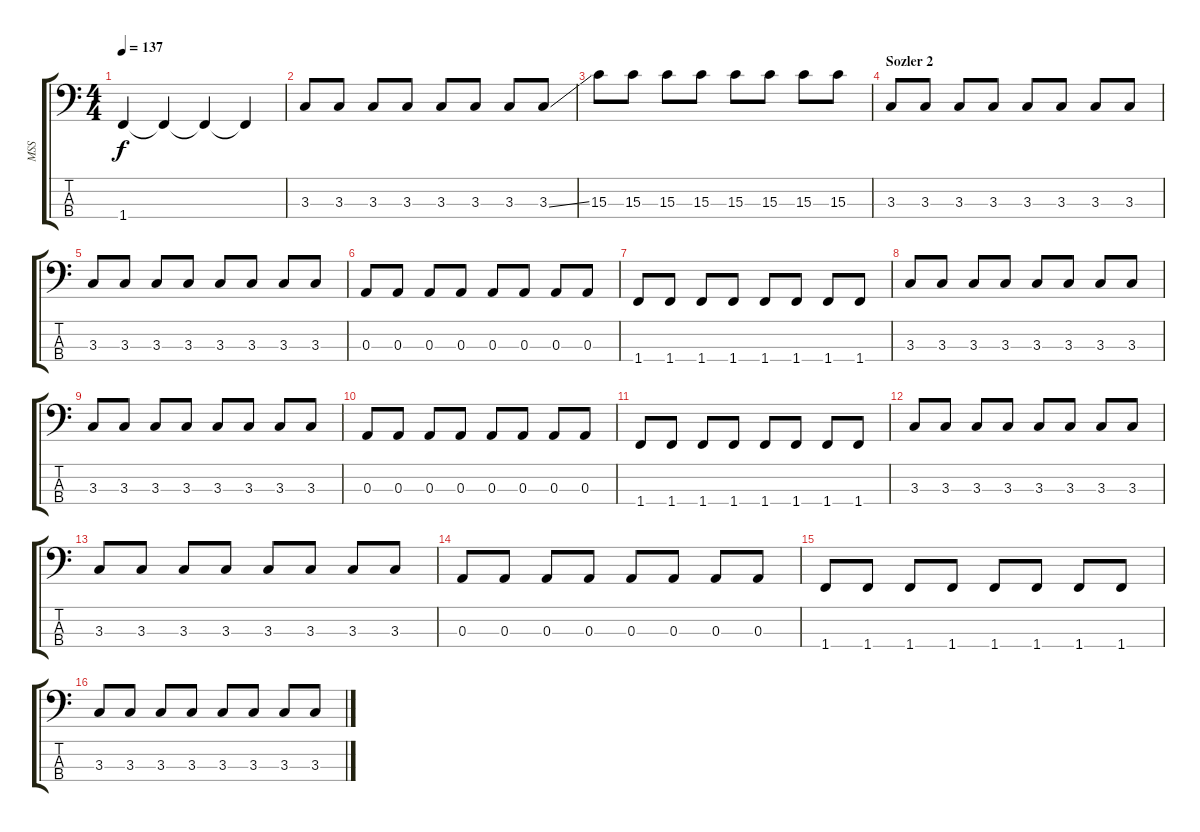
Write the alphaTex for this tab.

\track ("MSS" "MSS") {instrument electricbassfinger}
\staff {score tabs}
\tuning (G2 D2 A1 E1) {hide}
\ts (4 4)
\tempo 137
\clef f4
\ks c
1.4.4{dy f} 1.4{t}.4 1.4{t}.4 1.4{t}.4 |
3.3.8 3.3.8 3.3.8 3.3.8 3.3.8 3.3.8 3.3.8 3.3{ss}.8 |
15.3.8 15.3.8 15.3.8 15.3.8 15.3.8 15.3.8 15.3.8 15.3.8 |
\section ("" "Sozler 2")
3.3.8 3.3.8 3.3.8 3.3.8 3.3.8 3.3.8 3.3.8 3.3.8 |
3.3.8 3.3.8 3.3.8 3.3.8 3.3.8 3.3.8 3.3.8 3.3.8 |
0.3.8 0.3.8 0.3.8 0.3.8 0.3.8 0.3.8 0.3.8 0.3.8 |
1.4.8 1.4.8 1.4.8 1.4.8 1.4.8 1.4.8 1.4.8 1.4.8 |
3.3.8 3.3.8 3.3.8 3.3.8 3.3.8 3.3.8 3.3.8 3.3.8 |
3.3.8 3.3.8 3.3.8 3.3.8 3.3.8 3.3.8 3.3.8 3.3.8 |
0.3.8 0.3.8 0.3.8 0.3.8 0.3.8 0.3.8 0.3.8 0.3.8 |
1.4.8 1.4.8 1.4.8 1.4.8 1.4.8 1.4.8 1.4.8 1.4.8 |
3.3.8 3.3.8 3.3.8 3.3.8 3.3.8 3.3.8 3.3.8 3.3.8 |
3.3.8 3.3.8 3.3.8 3.3.8 3.3.8 3.3.8 3.3.8 3.3.8 |
0.3.8 0.3.8 0.3.8 0.3.8 0.3.8 0.3.8 0.3.8 0.3.8 |
1.4.8 1.4.8 1.4.8 1.4.8 1.4.8 1.4.8 1.4.8 1.4.8 |
3.3.8 3.3.8 3.3.8 3.3.8 3.3.8 3.3.8 3.3.8 3.3.8
